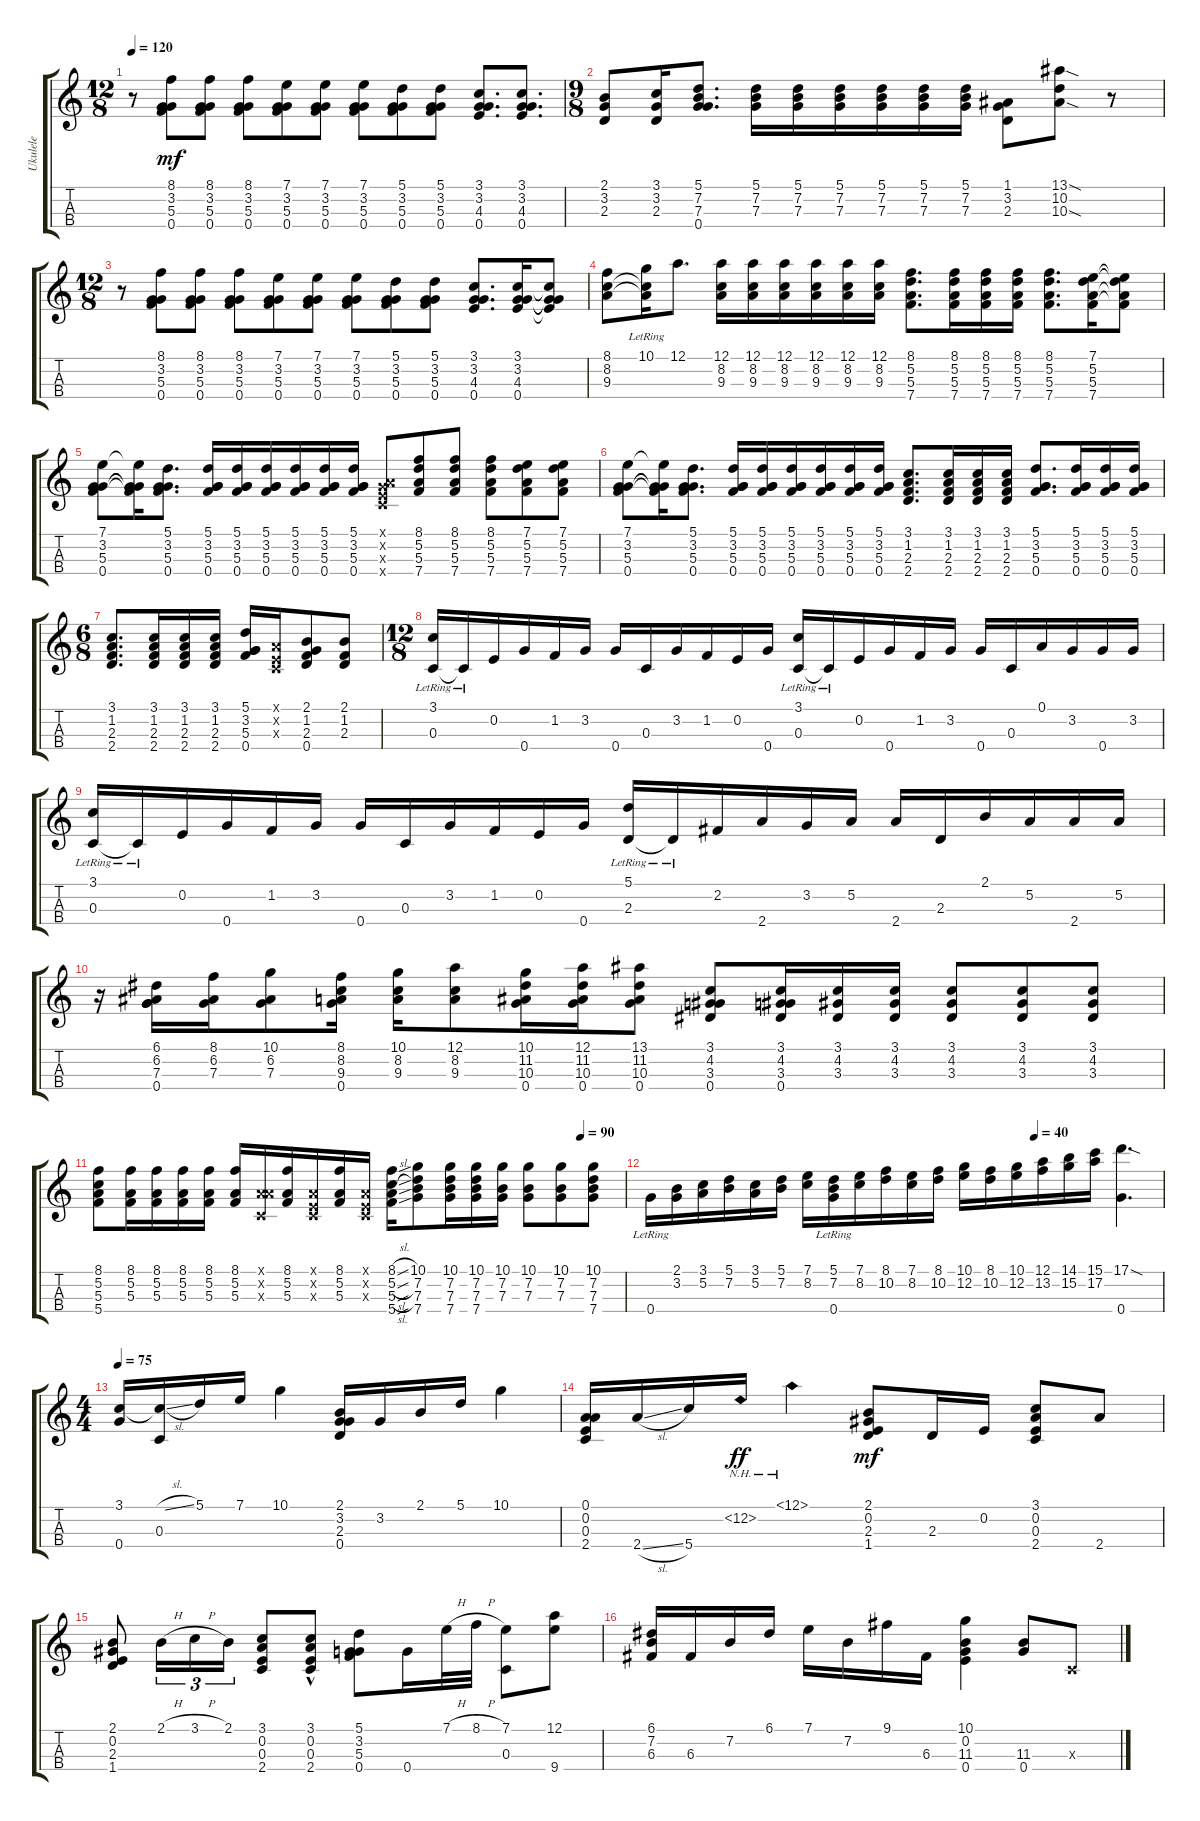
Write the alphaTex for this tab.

\track ("Ukulele" "Ukulele") {instrument shamisen}
\staff {score tabs}
\tuning (A4 E4 C4 G4) {hide}
\ts (12 8)
\tempo 120
\clef g2
\ks c
r.8{dy mf} (8.1 3.2 5.3 0.4).8 (8.1 3.2 5.3 0.4).8 (8.1 3.2 5.3 0.4).8 (7.1 3.2 5.3 0.4).8 (7.1 3.2 5.3 0.4).8 (7.1 3.2 5.3 0.4).8 (5.1 3.2 5.3 0.4).8 (5.1 3.2 5.3 0.4).8 (3.1 3.2 4.3 0.4).8{d} (3.1 3.2 4.3 0.4).8{d} |
\ts (9 8)
(2.1 3.2 2.3).8 (3.1 3.2 2.3).16 (5.1 7.2 7.3 0.4).8{d} (5.1 7.2 7.3).16 (5.1 7.2 7.3).16 (5.1 7.2 7.3).16 (5.1 7.2 7.3).16 (5.1 7.2 7.3).16 (5.1 7.2 7.3).16 (1.1 3.2 2.3).8 (13.1{sod} 10.2 10.3{sod}).8 r.8 |
\ts (12 8)
r.8 (8.1 3.2 5.3 0.4).8 (8.1 3.2 5.3 0.4).8 (8.1 3.2 5.3 0.4).8 (7.1 3.2 5.3 0.4).8 (7.1 3.2 5.3 0.4).8 (7.1 3.2 5.3 0.4).8 (5.1 3.2 5.3 0.4).8 (5.1 3.2 5.3 0.4).8 (3.1 3.2 4.3 0.4).8{d} (3.1 3.2 4.3 0.4).16 (3.1{t} 3.2{t} 4.3{t} 0.4{t}).8 |
(8.1 8.2 9.3).8 (10.1 8.2{lr t} 9.3{lr t}).16 12.1.8{d} (12.1 8.2 9.3).16 (12.1 8.2 9.3).16 (12.1 8.2 9.3).16 (12.1 8.2 9.3).16 (12.1 8.2 9.3).16 (12.1 8.2 9.3).16 (8.1 5.2 5.3 7.4).8{d} (8.1 5.2 5.3 7.4).16 (8.1 5.2 5.3 7.4).16 (8.1 5.2 5.3 7.4).16 (8.1 5.2 5.3 7.4).8{d} (7.1 5.2 5.3 7.4).16 (7.1{t} 5.2{t} 5.3{t} 7.4{t}).8 |
(7.1 3.2 5.3 0.4).8 (7.1{t} 3.2{t} 5.3{t} 0.4{t}).16 (5.1 3.2 5.3 0.4).8{d} (5.1 3.2 5.3 0.4).16 (5.1 3.2 5.3 0.4).16 (5.1 3.2 5.3 0.4).16 (5.1 3.2 5.3 0.4).16 (5.1 3.2 5.3 0.4).16 (5.1 3.2 5.3 0.4).16 (0.1{x} 0.2{x} 0.3{x} 0.4{x}).8 (8.1 5.2 5.3 7.4).8 (8.1 5.2 5.3 7.4).8 (8.1 5.2 5.3 7.4).8 (7.1 5.2 5.3 7.4).8 (7.1 5.2 5.3 7.4).8 |
(7.1 3.2 5.3 0.4).8 (7.1{t} 3.2{t} 5.3{t} 0.4{t}).16 (5.1 3.2 5.3 0.4).8{d} (5.1 3.2 5.3 0.4).16 (5.1 3.2 5.3 0.4).16 (5.1 3.2 5.3 0.4).16 (5.1 3.2 5.3 0.4).16 (5.1 3.2 5.3 0.4).16 (5.1 3.2 5.3 0.4).16 (3.1 1.2 2.3 2.4).8{d} (3.1 1.2 2.3 2.4).16 (3.1 1.2 2.3 2.4).16 (3.1 1.2 2.3 2.4).16 (5.1 3.2 5.3 0.4).8{d} (5.1 3.2 5.3 0.4).16 (5.1 3.2 5.3 0.4).16 (5.1 3.2 5.3 0.4).16 |
\ts (6 8)
(3.1 1.2 2.3 2.4).8{d} (3.1 1.2 2.3 2.4).16 (3.1 1.2 2.3 2.4).16 (3.1 1.2 2.3 2.4).16 (5.1 3.2 5.3 0.4).16 (0.1{x} 0.2{x} 0.3{x}).16 (2.1 1.2 2.3 0.4).8 (2.1 1.2 2.3).8 |
\ts (12 8)
(3.1 0.3{lr}).16 0.3{lr t}.16 0.2.16 0.4.16 1.2.16 3.2.16 0.4.16 0.3.16 3.2.16 1.2.16 0.2.16 0.4.16 (3.1 0.3{lr}).16 0.3{lr t}.16 0.2.16 0.4.16 1.2.16 3.2.16 0.4.16 0.3.16 0.1.16 3.2.16 0.4.16 3.2.16 |
(3.1 0.3{lr}).16 0.3{lr t}.16 0.2.16 0.4.16 1.2.16 3.2.16 0.4.16 0.3.16 3.2.16 1.2.16 0.2.16 0.4.16 (5.1 2.3{lr}).16 2.3{lr t}.16 2.2.16 2.4.16 3.2.16 5.2.16 2.4.16 2.3.16 2.1.16 5.2.16 2.4.16 5.2.16 |
r.16 (6.1 6.2 7.3 0.4).16 (8.1 6.2 7.3).16 (10.1 6.2 7.3).8 (8.1 8.2 9.3 0.4).16 (10.1 8.2 9.3).16 (12.1 8.2 9.3).8 (10.1 11.2 10.3 0.4).16 (12.1 11.2 10.3 0.4).16 (13.1 11.2 10.3 0.4).8 (3.1 4.2 3.3 0.4).8 (3.1 4.2 3.3 0.4).16 (3.1 4.2 3.3).16 (3.1 4.2 3.3).16 (3.1 4.2 3.3).8 (3.1 4.2 3.3).8 (3.1 4.2 3.3).8 |
\tempo (90 0.9166666666666666)
(8.1 5.2 5.3 5.4).8 (8.1 5.2 5.3).16 (8.1 5.2 5.3).16 (8.1 5.2 5.3).16 (8.1 5.2 5.3).16 (8.1 5.2 5.3).16 (0.1{x} 5.2{x} 0.3{x}).16 (8.1 5.2 5.3).16 (0.1{x} 0.2{x} 0.3{x}).16 (8.1 5.2 5.3).16 (0.1{x} 0.2{x} 0.3{x}).16 (8.1{sl} 5.2{sl} 5.3{sl} 5.4{sl}).16 (10.1 7.2 7.3 7.4).8 (10.1 7.2 7.3 7.4).16 (10.1 7.2 7.3 7.4).16 (10.1 7.2 7.3).16 (10.1 7.2 7.3).8 (10.1 7.2 7.3).8 (10.1 7.2 7.3 7.4).8 |
\tempo (40 0.75)
0.4{lr}.16 (2.1 3.2).16 (3.1 5.2).16 (5.1 7.2).16 (3.1 5.2).16 (5.1 7.2).16 (7.1 8.2).16 (5.1 7.2 0.4{lr}).16 (7.1 8.2).16 (8.1 10.2).16 (7.1 8.2).16 (8.1 10.2).16 (10.1 12.2).16 (8.1 10.2).16 (10.1 12.2).16 (12.1 13.2).16 (14.1 15.2).16 (15.1 17.2).16 (17.1{sod} 0.4).4{d} |
\ts (4 4)
\tempo 75
(3.1 0.4).16 (3.1{sl t} 0.3).16 5.1.16 7.1.16 10.1.4 (2.1 3.2 2.3 0.4).16 3.2.16 2.1.16 5.1.16 10.1.4 |
(0.1 0.2 0.3 2.4).16 2.4{sl}.16 5.4.16 12.2{nh}.16{dy ff} 12.1{nh}.4 (2.1 0.2 2.3 1.4).8{dy mf} 2.3.16 0.2.16 (3.1 0.2 0.3 2.4).8 2.4.8 |
(2.1 0.2 2.3 1.4).8 2.1{h}.16{tu (3 2)} 3.1{h}.16{tu (3 2)} 2.1.16{tu (3 2)} (3.1 0.2 0.3 2.4).8 (3.1 0.2 0.3 2.4{hac}).8 (5.1 3.2 5.3 0.4).8 0.4.16 7.1{h}.32 8.1{h}.32 (7.1 0.3).8 (12.1 9.4).8 |
(6.1 7.2 6.3).16 6.3.16 7.2.16 6.1.16 7.1.16 7.2.16 9.1.16 6.3.16 (10.1 0.2 11.3 0.4).4 (11.3 0.4).8 0.3{x}.8
